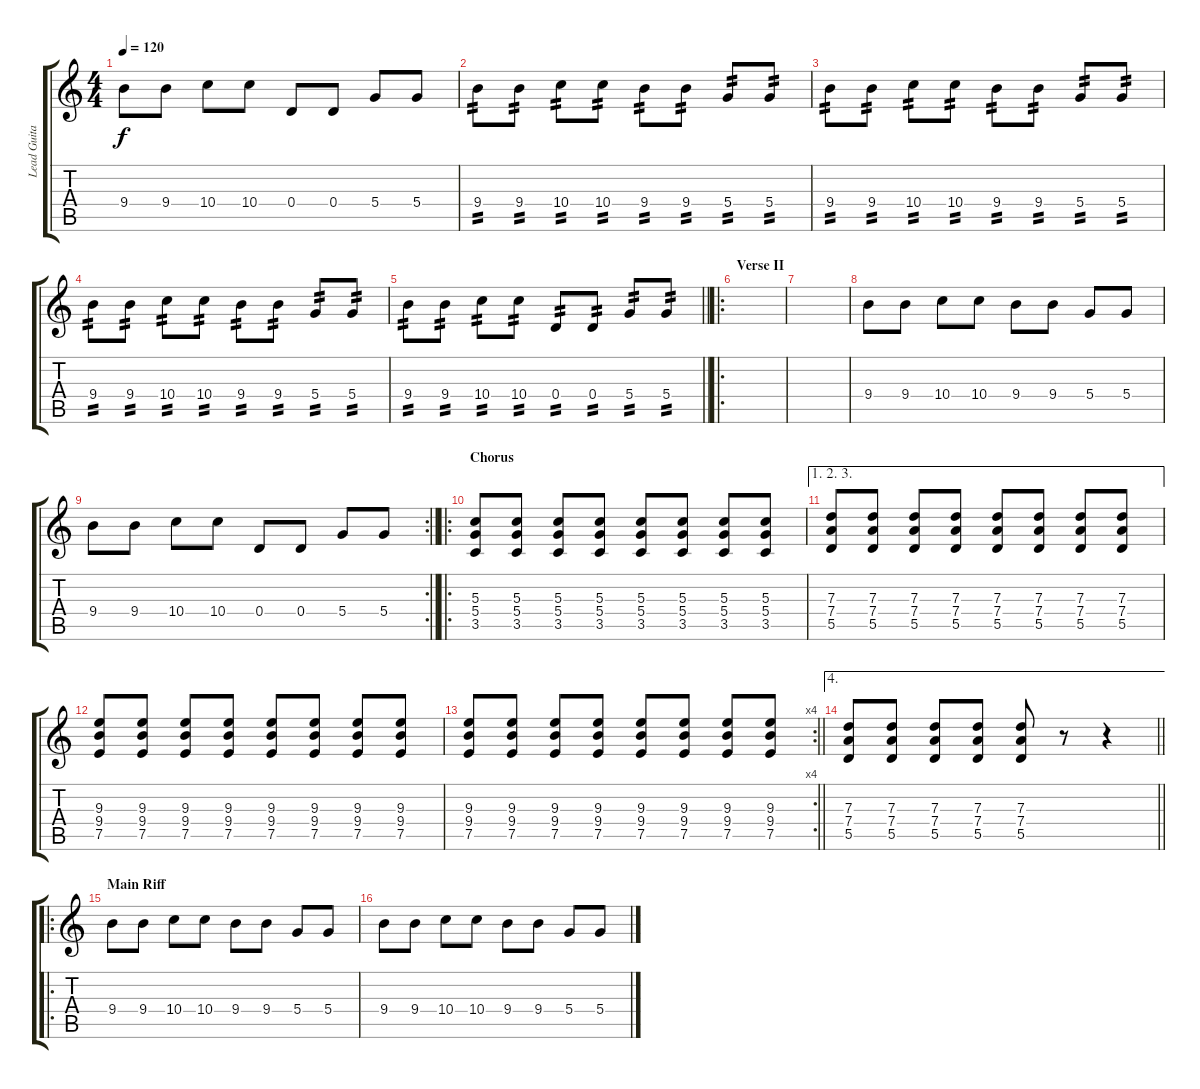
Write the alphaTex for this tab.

\track ("Lead Guitar" "Lead Guita") {instrument distortionguitar}
\staff {score tabs}
\tuning (E4 B3 G3 D3 A2 E2) {hide}
\ts (4 4)
\tempo 120
\clef g2
\ks c
9.4.8{dy f} 9.4.8 10.4.8 10.4.8 0.4.8 0.4.8 5.4.8 5.4.8 |
9.4.8{tp 2} 9.4.8{tp 2} 10.4.8{tp 2} 10.4.8{tp 2} 9.4.8{tp 2} 9.4.8{tp 2} 5.4.8{tp 2} 5.4.8{tp 2} |
9.4.8{tp 2} 9.4.8{tp 2} 10.4.8{tp 2} 10.4.8{tp 2} 9.4.8{tp 2} 9.4.8{tp 2} 5.4.8{tp 2} 5.4.8{tp 2} |
9.4.8{tp 2} 9.4.8{tp 2} 10.4.8{tp 2} 10.4.8{tp 2} 9.4.8{tp 2} 9.4.8{tp 2} 5.4.8{tp 2} 5.4.8{tp 2} |
\barLineRight lightlight
9.4.8{tp 2} 9.4.8{tp 2} 10.4.8{tp 2} 10.4.8{tp 2} 0.4.8{tp 2} 0.4.8{tp 2} 5.4.8{tp 2} 5.4.8{tp 2} |
\ro
\section ("" "Verse II")
|
|
9.4.8 9.4.8 10.4.8 10.4.8 9.4.8 9.4.8 5.4.8 5.4.8 |
\rc 2
\barLineRight lightlight
9.4.8 9.4.8 10.4.8 10.4.8 0.4.8 0.4.8 5.4.8 5.4.8 |
\ro
\section ("" "Chorus")
(5.3 5.4 3.5).8 (5.3 5.4 3.5).8 (5.3 5.4 3.5).8 (5.3 5.4 3.5).8 (5.3 5.4 3.5).8 (5.3 5.4 3.5).8 (5.3 5.4 3.5).8 (5.3 5.4 3.5).8 |
\ae (1 2 3)
(7.3 7.4 5.5).8 (7.3 7.4 5.5).8 (7.3 7.4 5.5).8 (7.3 7.4 5.5).8 (7.3 7.4 5.5).8 (7.3 7.4 5.5).8 (7.3 7.4 5.5).8 (7.3 7.4 5.5).8 |
(9.3 9.4 7.5).8 (9.3 9.4 7.5).8 (9.3 9.4 7.5).8 (9.3 9.4 7.5).8 (9.3 9.4 7.5).8 (9.3 9.4 7.5).8 (9.3 9.4 7.5).8 (9.3 9.4 7.5).8 |
\rc 4
\barLineRight lightlight
(9.3 9.4 7.5).8 (9.3 9.4 7.5).8 (9.3 9.4 7.5).8 (9.3 9.4 7.5).8 (9.3 9.4 7.5).8 (9.3 9.4 7.5).8 (9.3 9.4 7.5).8 (9.3 9.4 7.5).8 |
\ae 4
\barLineRight lightlight
(7.3 7.4 5.5).8 (7.3 7.4 5.5).8 (7.3 7.4 5.5).8 (7.3 7.4 5.5).8 (7.3 7.4 5.5).8 r.8 r.4 |
\ro
\section ("" "Main Riff")
9.4.8 9.4.8 10.4.8 10.4.8 9.4.8 9.4.8 5.4.8 5.4.8 |
9.4.8 9.4.8 10.4.8 10.4.8 9.4.8 9.4.8 5.4.8 5.4.8
